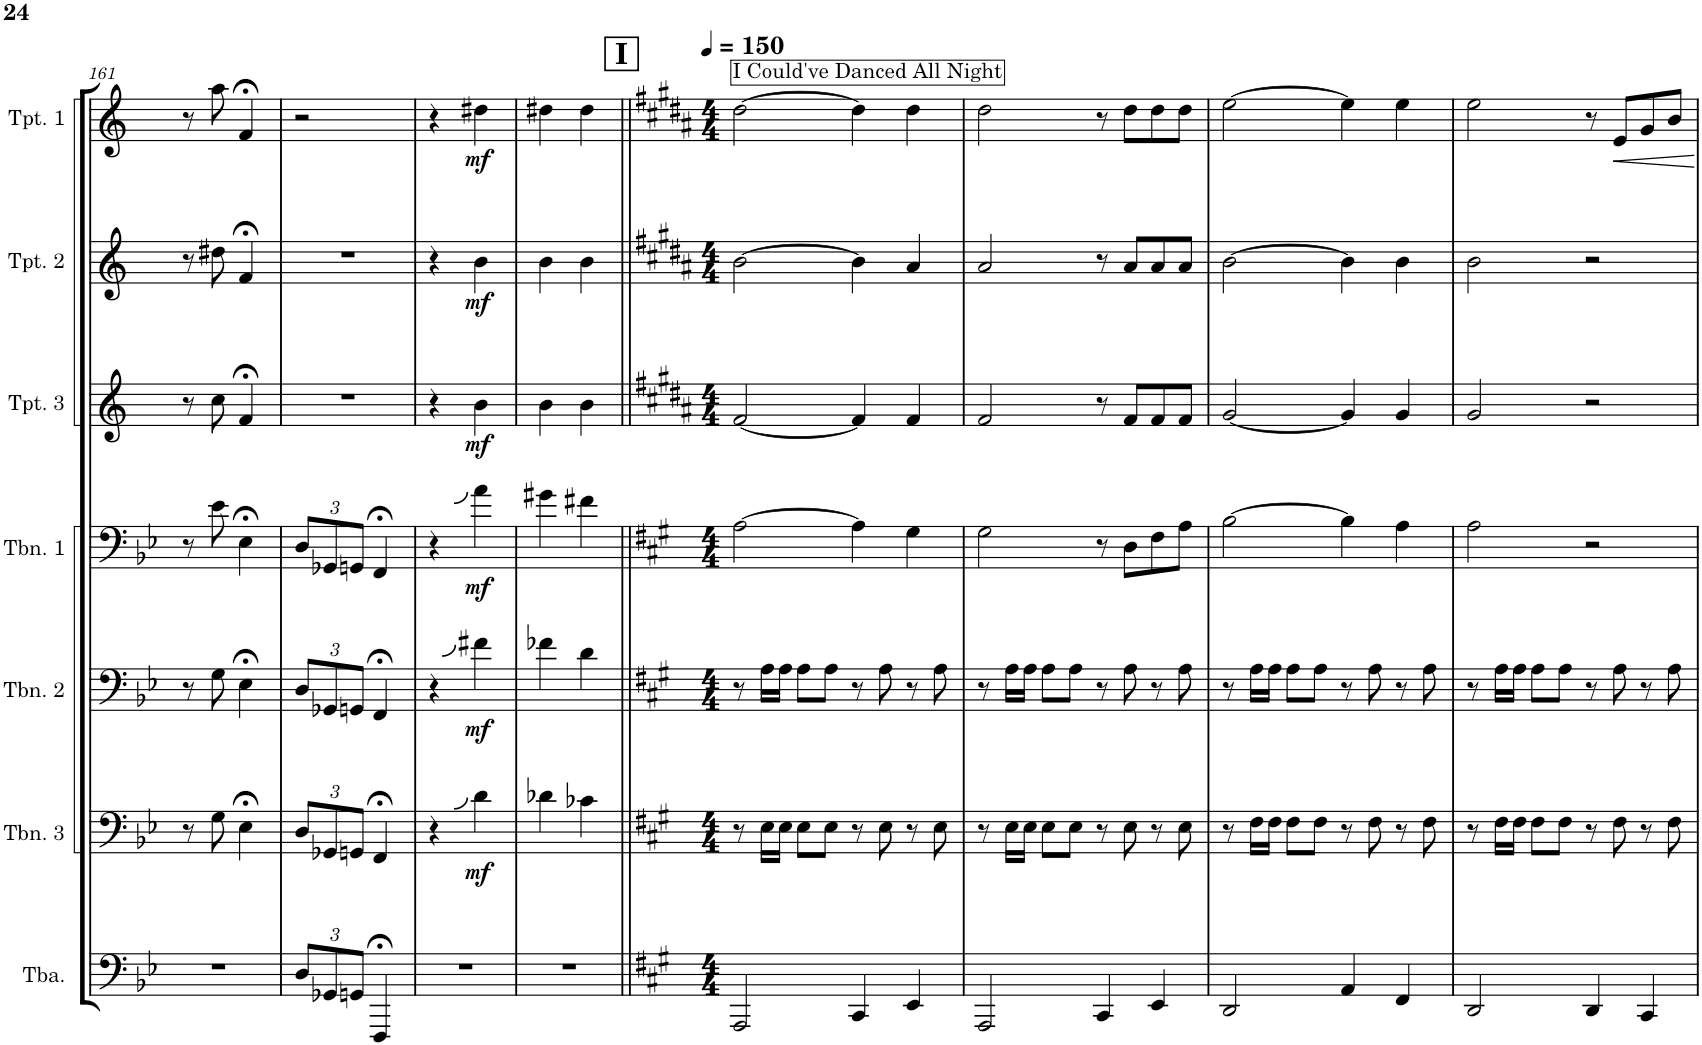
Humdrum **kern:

**kern	**kern	**dynam	**kern	**dynam	**kern	**dynam	**kern	**dynam	**kern	**dynam	**kern	**dynam
*part7	*part6	*part6	*part5	*part5	*part4	*part4	*part3	*part3	*part2	*part2	*part1	*part1
*staff7	*staff6	*staff6	*staff5	*staff5	*staff4	*staff4	*staff3	*staff3	*staff2	*staff2	*staff1	*staff1
*I"Tuba	*I"Trombone 3	*	*I"Trombone 2	*	*I"Trombone 1	*	*I"Trumpet 3	*	*I"Trumpet 2	*	*I"Trumpet 1	*
*I'Tba.	*I'Tbn. 3	*	*I'Tbn. 2	*	*I'Tbn. 1	*	*I'Tpt. 3	*	*I'Tpt. 2	*	*I'Tpt. 1	*
!!LO:PB:g=z
*clefF4	*clefF4	*	*clefF4	*	*clefF4	*	*clefG2	*	*clefG2	*	*clefG2	*
*	*	*	*	*	*	*	*Trd1c2	*	*Trd1c2	*	*Trd1c2	*
*k[b-e-]	*k[b-e-]	*	*k[b-e-]	*	*k[b-e-]	*	*k[]	*	*k[]	*	*k[]	*
*M2/4	*M2/4	*	*M2/4	*	*M2/4	*	*M2/4	*	*M2/4	*	*M2/4	*
=161	=161	=161	=161	=161	=161	=161	=161	=161	=161	=161	=161	=161
2r	8r	.	8r	.	8r	.	8r	.	8r	.	8r	.
.	8G\	.	8G\	.	8e-\	.	8cc\	.	8dd#X\	.	8aa\	.
.	4E-;<\	.	4E-;<\	.	4E-;<\	.	4f;</	.	4f;</	.	4f;</	.
=162	=162	=162	=162	=162	=162	=162	=162	=162	=162	=162	=162	=162
*Xbrackettup	*Xbrackettup	*	*Xbrackettup	*	*Xbrackettup	*	*	*	*	*	*	*
12D/L	12D/L	.	12D/L	.	12D/L	.	2r	.	2r	.	2r	.
12GG-X/	12GG-X/	.	12GG-X/	.	12GG-X/	.	.	.	.	.	.	.
12GGn/J	12GGn/J	.	12GGn/J	.	12GGn/J	.	.	.	.	.	.	.
4FFF;</	4FF;</	.	4FF;</	.	4FF;</	.	.	.	.	.	.	.
=163	=163	=163	=163	=163	=163	=163	=163	=163	=163	=163	=163	=163
2r	4r	.	4r	.	4r	.	4r	.	4r	.	4r	.
!	!	!LO:DY:b	!	!LO:DY:b	!	!LO:DY:b	!	!LO:DY:b	!	!LO:DY:b	!	!LO:DY:b
.	4d\	mf	4f#X\	mf	4a\	mf	4b\	mf	4b\	mf	4dd#X\	mf
=164	=164	=164	=164	=164	=164	=164	=164	=164	=164	=164	=164	=164
2r	4d-X\	.	4f-X\	.	4g#X\	.	4b\	.	4b\	.	4dd#X\	.
.	4c-X\	.	4d\	.	4f#X\	.	4b\	.	4b\	.	4dd#\	.
=165||	=165||	=165||	=165||	=165||	=165||	=165||	=165||	=165||	=165||	=165||	=165||	=165||
!!LO:REH:place=s1:a:B:cj:fs=14:t=I
*k[f#c#g#]	*k[f#c#g#]	*	*k[f#c#g#]	*	*k[f#c#g#]	*	*k[f#c#g#d#a#]	*	*k[f#c#g#d#a#]	*	*k[f#c#g#d#a#]	*
*M4/4	*M4/4	*	*M4/4	*	*M4/4	*	*M4/4	*	*M4/4	*	*M4/4	*
*	*	*	*	*	*	*	*	*	*	*	*MM150	*
!	!	!	!	!	!	!	!	!	!	!	!LO:TX:a:t=I Could've Danced All Night	!
2AAA/	8r	.	8r	.	[2A\	.	[2f#/	.	[2b\	.	[2dd#\	.
.	16E\LL	.	16A\LL	.	.	.	.	.	.	.	.	.
.	16E\JJ	.	16A\JJ	.	.	.	.	.	.	.	.	.
.	8E\L	.	8A\L	.	.	.	.	.	.	.	.	.
.	8E\J	.	8A\J	.	.	.	.	.	.	.	.	.
4CC#/	8r	.	8r	.	4A\]	.	4f#/]	.	4b\]	.	4dd#\]	.
.	8E\	.	8A\	.	.	.	.	.	.	.	.	.
4EE/	8r	.	8r	.	4G#\	.	4f#/	.	4a#/	.	4dd#\	.
.	8E\	.	8A\	.	.	.	.	.	.	.	.	.
=166	=166	=166	=166	=166	=166	=166	=166	=166	=166	=166	=166	=166
2AAA/	8r	.	8r	.	2G#\	.	2f#/	.	2a#/	.	2dd#\	.
.	16E\LL	.	16A\LL	.	.	.	.	.	.	.	.	.
.	16E\JJ	.	16A\JJ	.	.	.	.	.	.	.	.	.
.	8E\L	.	8A\L	.	.	.	.	.	.	.	.	.
.	8E\J	.	8A\J	.	.	.	.	.	.	.	.	.
4CC#/	8r	.	8r	.	8r	.	8r	.	8r	.	8r	.
.	8E\	.	8A\	.	8D\L	.	8f#/L	.	8a#/L	.	8dd#\L	.
4EE/	8r	.	8r	.	8F#\	.	8f#/	.	8a#/	.	8dd#\	.
.	8E\	.	8A\	.	8A\J	.	8f#/J	.	8a#/J	.	8dd#\J	.
=167	=167	=167	=167	=167	=167	=167	=167	=167	=167	=167	=167	=167
2DD/	8r	.	8r	.	[2B\	.	[2g#/	.	[2b\	.	[2ee\	.
.	16F#\LL	.	16A\LL	.	.	.	.	.	.	.	.	.
.	16F#\JJ	.	16A\JJ	.	.	.	.	.	.	.	.	.
.	8F#\L	.	8A\L	.	.	.	.	.	.	.	.	.
.	8F#\J	.	8A\J	.	.	.	.	.	.	.	.	.
4AA/	8r	.	8r	.	4B\]	.	4g#/]	.	4b\]	.	4ee\]	.
.	8F#\	.	8A\	.	.	.	.	.	.	.	.	.
4FF#/	8r	.	8r	.	4A\	.	4g#/	.	4b\	.	4ee\	.
.	8F#\	.	8A\	.	.	.	.	.	.	.	.	.
=168	=168	=168	=168	=168	=168	=168	=168	=168	=168	=168	=168	=168
2DD/	8r	.	8r	.	2A\	.	2g#/	.	2b\	.	2ee\	.
.	16F#\LL	.	16A\LL	.	.	.	.	.	.	.	.	.
.	16F#\JJ	.	16A\JJ	.	.	.	.	.	.	.	.	.
.	8F#\L	.	8A\L	.	.	.	.	.	.	.	.	.
.	8F#\J	.	8A\J	.	.	.	.	.	.	.	.	.
4DD/	8r	.	8r	.	2r	.	2r	.	2r	.	8r	.
.	8F#\	.	8A\	.	.	.	.	.	.	.	8e/L	.
4CC#/	8r	.	8r	.	.	.	.	.	.	.	8g#/	.
.	8F#\	.	8A\	.	.	.	.	.	.	.	8b/J	.
=	=	=	=	=	=	=	=	=	=	=	=	=
*-	*-	*-	*-	*-	*-	*-	*-	*-	*-	*-	*-	*-
